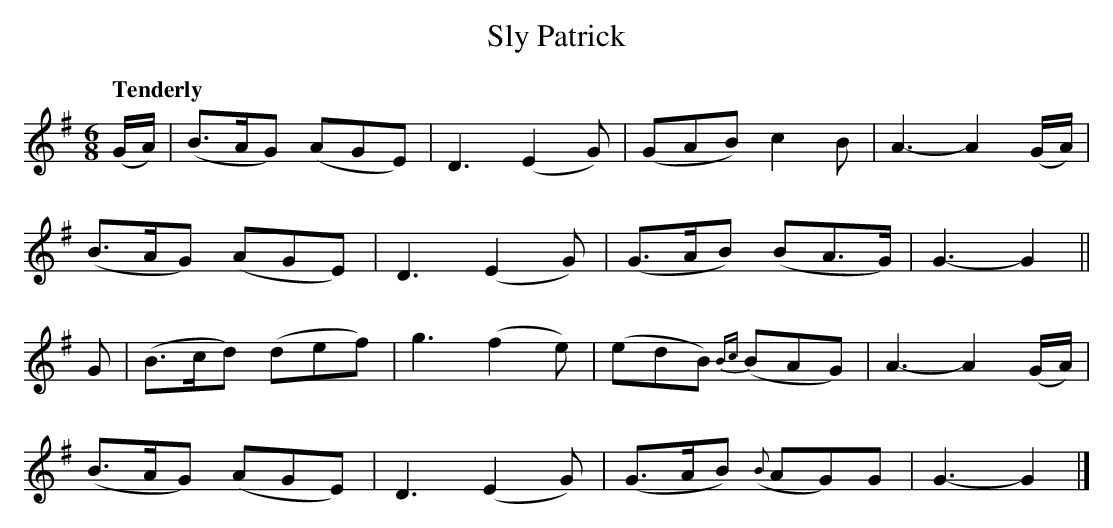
X:1
T:Sly Patrick
M:6/8
L:1/8
Q:"Tenderly"
K:G
(G/A/)|(B>AG) (AGE)|D3 (E2G)|(GAB) c2B|A3-A2(G/A/)|
(B>AG) (AGE)|D3 (E2G)|(G>AB) (BA>G)|G3-G2||
G|(B>cd) (def)|g3 (f2e)|(edB) {Bc}(BAG)|A3-A2(G/A/)|
(B>AG) (AGE)|D3 (E2G)|(G>AB) ({B}AG)G|G3-G2|]
